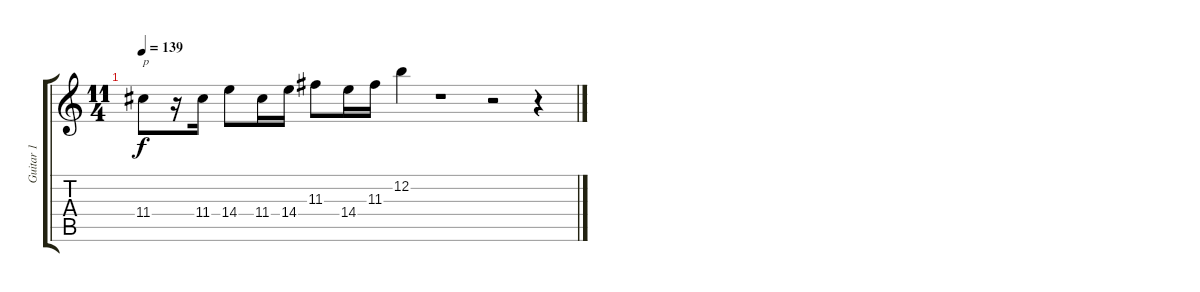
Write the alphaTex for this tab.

\track ("Guitar 1" "Guitar 1") {instrument distortionguitar}
\staff {score tabs}
\tuning (E4 B3 G3 D3 A2 E2) {hide}
\ts (11 4)
\tempo 139
\clef g2
\ks c
11.4.8{txt "p" dy f} r.16 11.4.16 14.4.8 11.4.16 14.4.16 11.3.8 14.4.16 11.3.16 12.2.4 r.1 r.2 r.4
